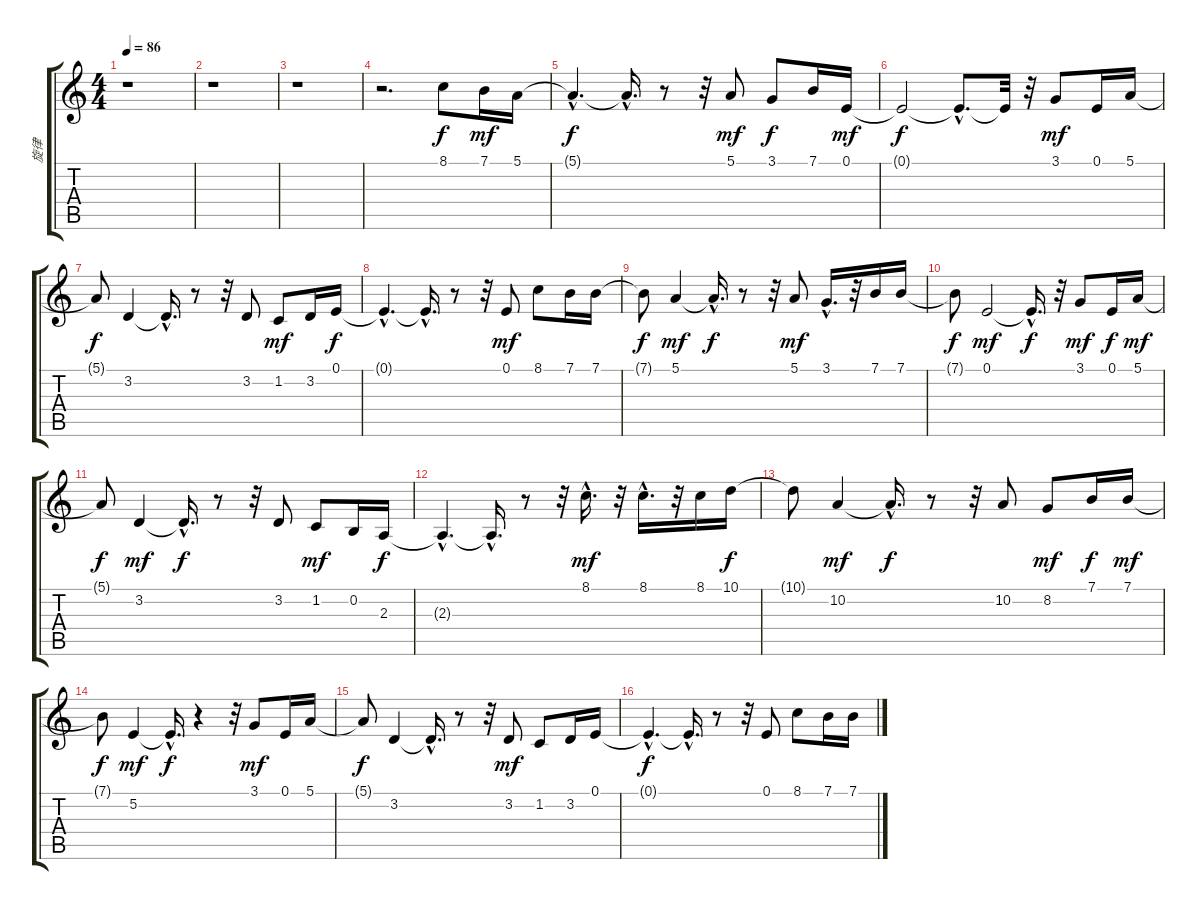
\track ("旋律" "旋律") {instrument clarinet}
\staff {score tabs}
\tuning (E4 B3 G3 D3 A2 E2) {hide}
\ts (4 4)
\tempo 86
\clef g2
\ks c
r.1{dy f} |
r.1 |
r.1 |
r.2{d} 8.1.8 7.1.16{dy mf} 5.1.16 |
5.1{hac t}.4{d dy f} 5.1{hac t}.16{d} r.8 r.32 5.1.8{dy mf} 3.1.8{dy f} 7.1.16 0.1.16{dy mf} |
0.1{t}.2{dy f} 0.1{hac t}.8{d} 0.1{t}.32 r.32 3.1.8{dy mf} 0.1.16 5.1.16 |
5.1{t}.8{dy f} 3.2.4 3.2{hac t}.16{d} r.8 r.32 3.2.8 1.2.8{dy mf} 3.2.16 0.1.16{dy f} |
0.1{hac t}.4{d} 0.1{hac t}.16{d} r.8 r.32 0.1.8{dy mf} 8.1.8 7.1.16 7.1.16 |
7.1{t}.8{dy f} 5.1.4{dy mf} 5.1{hac t}.16{d dy f} r.8 r.32 5.1.8{dy mf} 3.1{hac}.16{d} r.32 7.1.16 7.1.16 |
7.1{t}.8{dy f} 0.1.2{dy mf} 0.1{hac t}.16{d dy f} r.32 3.1.8{dy mf} 0.1.16{dy f} 5.1.16{dy mf} |
5.1{t}.8{dy f} 3.2.4{dy mf} 3.2{hac t}.16{d dy f} r.8 r.32 3.2.8 1.2.8{dy mf} 0.2.16 2.3.16{dy f} |
2.3{hac t}.4{d} 2.3{hac t}.16{d} r.8 r.32 8.1{hac}.16{d dy mf} r.32 8.1{hac}.16{d} r.32 8.1.16 10.1.16{dy f} |
10.1{t}.8 10.2.4{dy mf} 10.2{hac t}.16{d dy f} r.8 r.32 10.2.8 8.2.8{dy mf} 7.1.16{dy f} 7.1.16{dy mf} |
7.1{t}.8{dy f} 5.2.4{dy mf} 5.2{hac t}.16{d dy f} r.4 r.32 3.1.8{dy mf} 0.1.16 5.1.16 |
5.1{t}.8{dy f} 3.2.4 3.2{hac t}.16{d} r.8 r.32 3.2.8{dy mf} 1.2.8 3.2.16 0.1.16 |
0.1{hac t}.4{d dy f} 0.1{hac t}.16{d} r.8 r.32 0.1.8 8.1.8 7.1.16 7.1.16
